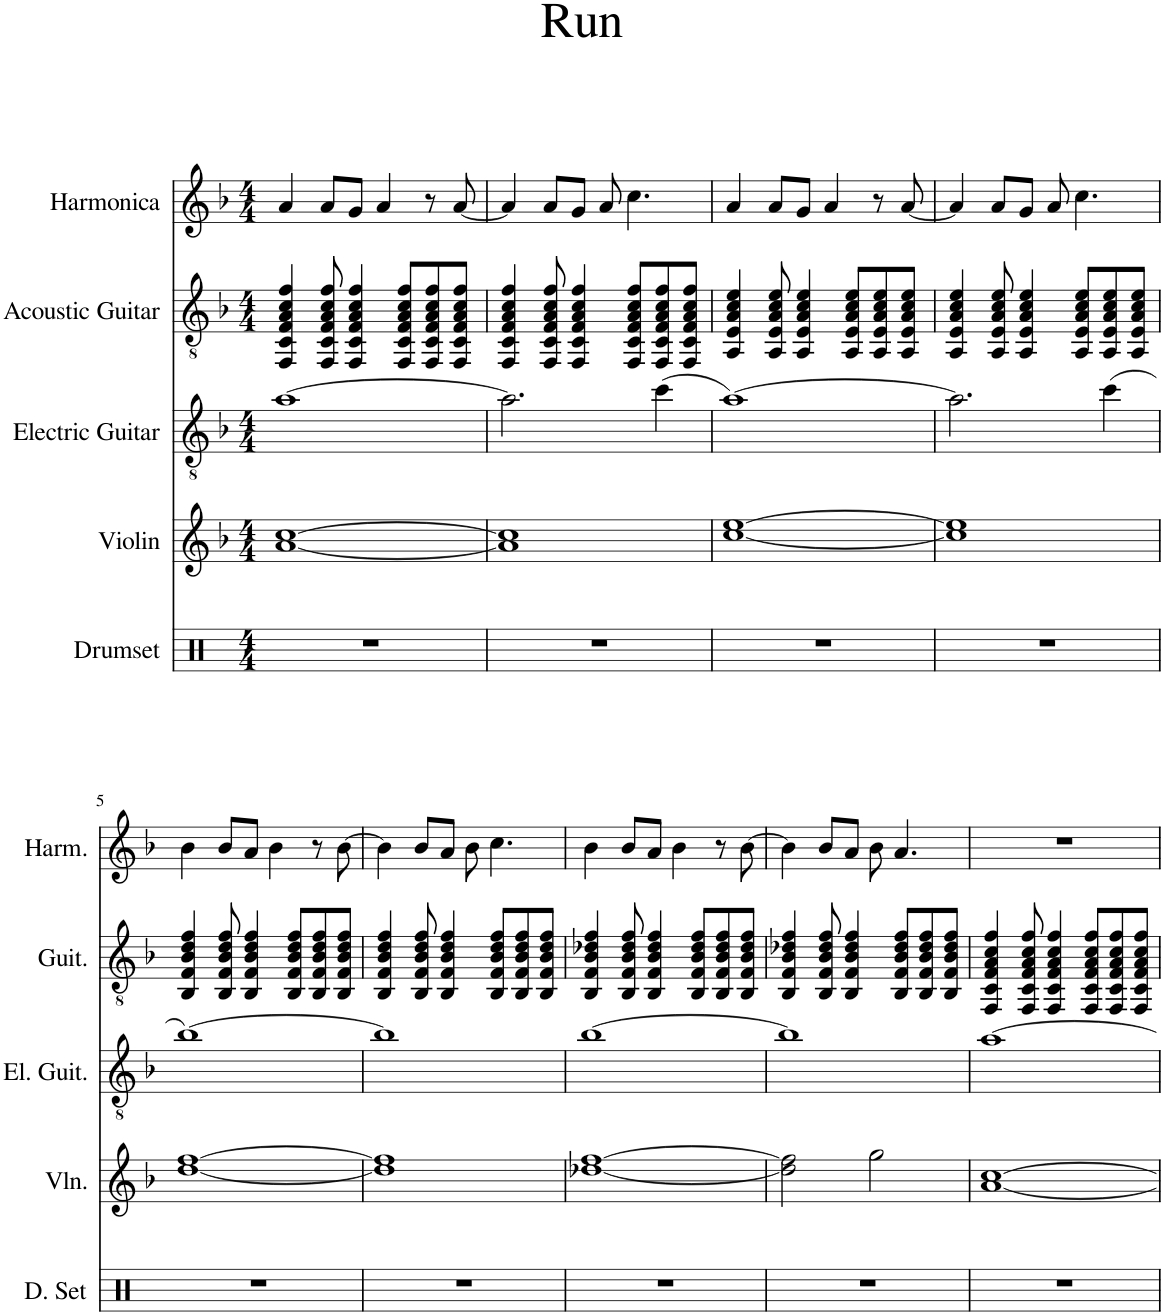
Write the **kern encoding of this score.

**kern	**kern	**kern	**kern	**kern
*part5	*part4	*part3	*part2	*part1
*staff5	*staff4	*staff3	*staff2	*staff1
*I"Drumset	*I"Violin	*I"Electric Guitar	*I"Acoustic Guitar	*I"Harmonica
*I'D. Set	*I'Vln.	*I'El. Guit.	*I'Guit.	*I'Harm.
*clefX	*clefG2	*clefGv2	*clefGv2	*clefG2
*k[]	*k[b-]	*k[b-]	*k[b-]	*k[b-]
*M4/4	*M4/4	*M4/4	*M4/4	*M4/4
=1	=1	=1	=1	=1
1r	[1a [1cc	[1a	4FF/ 4C/ 4F/ 4A/ 4c/ 4f/	4a/
.	.	.	8FF/ 8C/ 8F/ 8A/ 8c/ 8f/	8a/L
.	.	.	4FF/ 4C/ 4F/ 4A/ 4c/ 4f/	8g/J
.	.	.	.	4a/
.	.	.	8FF/ 8C/ 8F/ 8A/ 8c/ 8f/L	.
.	.	.	8FF/ 8C/ 8F/ 8A/ 8c/ 8f/	8r
.	.	.	8FF/ 8C/ 8F/ 8A/ 8c/ 8f/J	[8a/
=2	=2	=2	=2	=2
1r	1a] 1cc]	2.a\]	4FF/ 4C/ 4F/ 4A/ 4c/ 4f/	4a/]
.	.	.	8FF/ 8C/ 8F/ 8A/ 8c/ 8f/	8a/L
.	.	.	4FF/ 4C/ 4F/ 4A/ 4c/ 4f/	8g/J
.	.	.	.	8a/
.	.	.	8FF/ 8C/ 8F/ 8A/ 8c/ 8f/L	4.cc\
.	.	(4cc\	8FF/ 8C/ 8F/ 8A/ 8c/ 8f/	.
.	.	.	8FF/ 8C/ 8F/ 8A/ 8c/ 8f/J	.
=3	=3	=3	=3	=3
1r	[1cc [1ee	[1a)	4AA/ 4E/ 4A/ 4c/ 4e/	4a/
.	.	.	8AA/ 8E/ 8A/ 8c/ 8e/	8a/L
.	.	.	4AA/ 4E/ 4A/ 4c/ 4e/	8g/J
.	.	.	.	4a/
.	.	.	8AA/ 8E/ 8A/ 8c/ 8e/L	.
.	.	.	8AA/ 8E/ 8A/ 8c/ 8e/	8r
.	.	.	8AA/ 8E/ 8A/ 8c/ 8e/J	[8a/
=4	=4	=4	=4	=4
1r	1cc] 1ee]	2.a\]	4AA/ 4E/ 4A/ 4c/ 4e/	4a/]
.	.	.	8AA/ 8E/ 8A/ 8c/ 8e/	8a/L
.	.	.	4AA/ 4E/ 4A/ 4c/ 4e/	8g/J
.	.	.	.	8a/
.	.	.	8AA/ 8E/ 8A/ 8c/ 8e/L	4.cc\
.	.	(4cc\	8AA/ 8E/ 8A/ 8c/ 8e/	.
.	.	.	8AA/ 8E/ 8A/ 8c/ 8e/J	.
!!LO:LB:g=z
=5	=5	=5	=5	=5
1r	[1dd [1ff	[1b-)	4BB-/ 4F/ 4B-/ 4d/ 4f/	4b-\
.	.	.	8BB-/ 8F/ 8B-/ 8d/ 8f/	8b-/L
.	.	.	4BB-/ 4F/ 4B-/ 4d/ 4f/	8a/J
.	.	.	.	4b-\
.	.	.	8BB-/ 8F/ 8B-/ 8d/ 8f/L	.
.	.	.	8BB-/ 8F/ 8B-/ 8d/ 8f/	8r
.	.	.	8BB-/ 8F/ 8B-/ 8d/ 8f/J	[8b-\
=6	=6	=6	=6	=6
1r	1dd] 1ff]	1b-]	4BB-/ 4F/ 4B-/ 4d/ 4f/	4b-\]
.	.	.	8BB-/ 8F/ 8B-/ 8d/ 8f/	8b-/L
.	.	.	4BB-/ 4F/ 4B-/ 4d/ 4f/	8a/J
.	.	.	.	8b-\
.	.	.	8BB-/ 8F/ 8B-/ 8d/ 8f/L	4.cc\
.	.	.	8BB-/ 8F/ 8B-/ 8d/ 8f/	.
.	.	.	8BB-/ 8F/ 8B-/ 8d/ 8f/J	.
=7	=7	=7	=7	=7
1r	[1dd-X [1ff	[1b-	4BB-/ 4F/ 4B-/ 4d-X/ 4f/	4b-\
.	.	.	8BB-/ 8F/ 8B-/ 8d-/ 8f/	8b-/L
.	.	.	4BB-/ 4F/ 4B-/ 4d-/ 4f/	8a/J
.	.	.	.	4b-\
.	.	.	8BB-/ 8F/ 8B-/ 8d-/ 8f/L	.
.	.	.	8BB-/ 8F/ 8B-/ 8d-/ 8f/	8r
.	.	.	8BB-/ 8F/ 8B-/ 8d-/ 8f/J	[8b-\
=8	=8	=8	=8	=8
1r	2dd-\] 2ff\]	1b-]	4BB-/ 4F/ 4B-/ 4d-X/ 4f/	4b-\]
.	.	.	8BB-/ 8F/ 8B-/ 8d-/ 8f/	8b-/L
.	.	.	4BB-/ 4F/ 4B-/ 4d-/ 4f/	8a/J
.	2gg\	.	.	8b-\
.	.	.	8BB-/ 8F/ 8B-/ 8d-/ 8f/L	4.a/
.	.	.	8BB-/ 8F/ 8B-/ 8d-/ 8f/	.
.	.	.	8BB-/ 8F/ 8B-/ 8d-/ 8f/J	.
=9	=9	=9	=9	=9
1r	[1a [1cc	[1a	4FF/ 4C/ 4F/ 4A/ 4c/ 4f/	1r
.	.	.	8FF/ 8C/ 8F/ 8A/ 8c/ 8f/	.
.	.	.	4FF/ 4C/ 4F/ 4A/ 4c/ 4f/	.
.	.	.	8FF/ 8C/ 8F/ 8A/ 8c/ 8f/L	.
.	.	.	8FF/ 8C/ 8F/ 8A/ 8c/ 8f/	.
.	.	.	8FF/ 8C/ 8F/ 8A/ 8c/ 8f/J	.
=	=	=	=	=
*-	*-	*-	*-	*-
